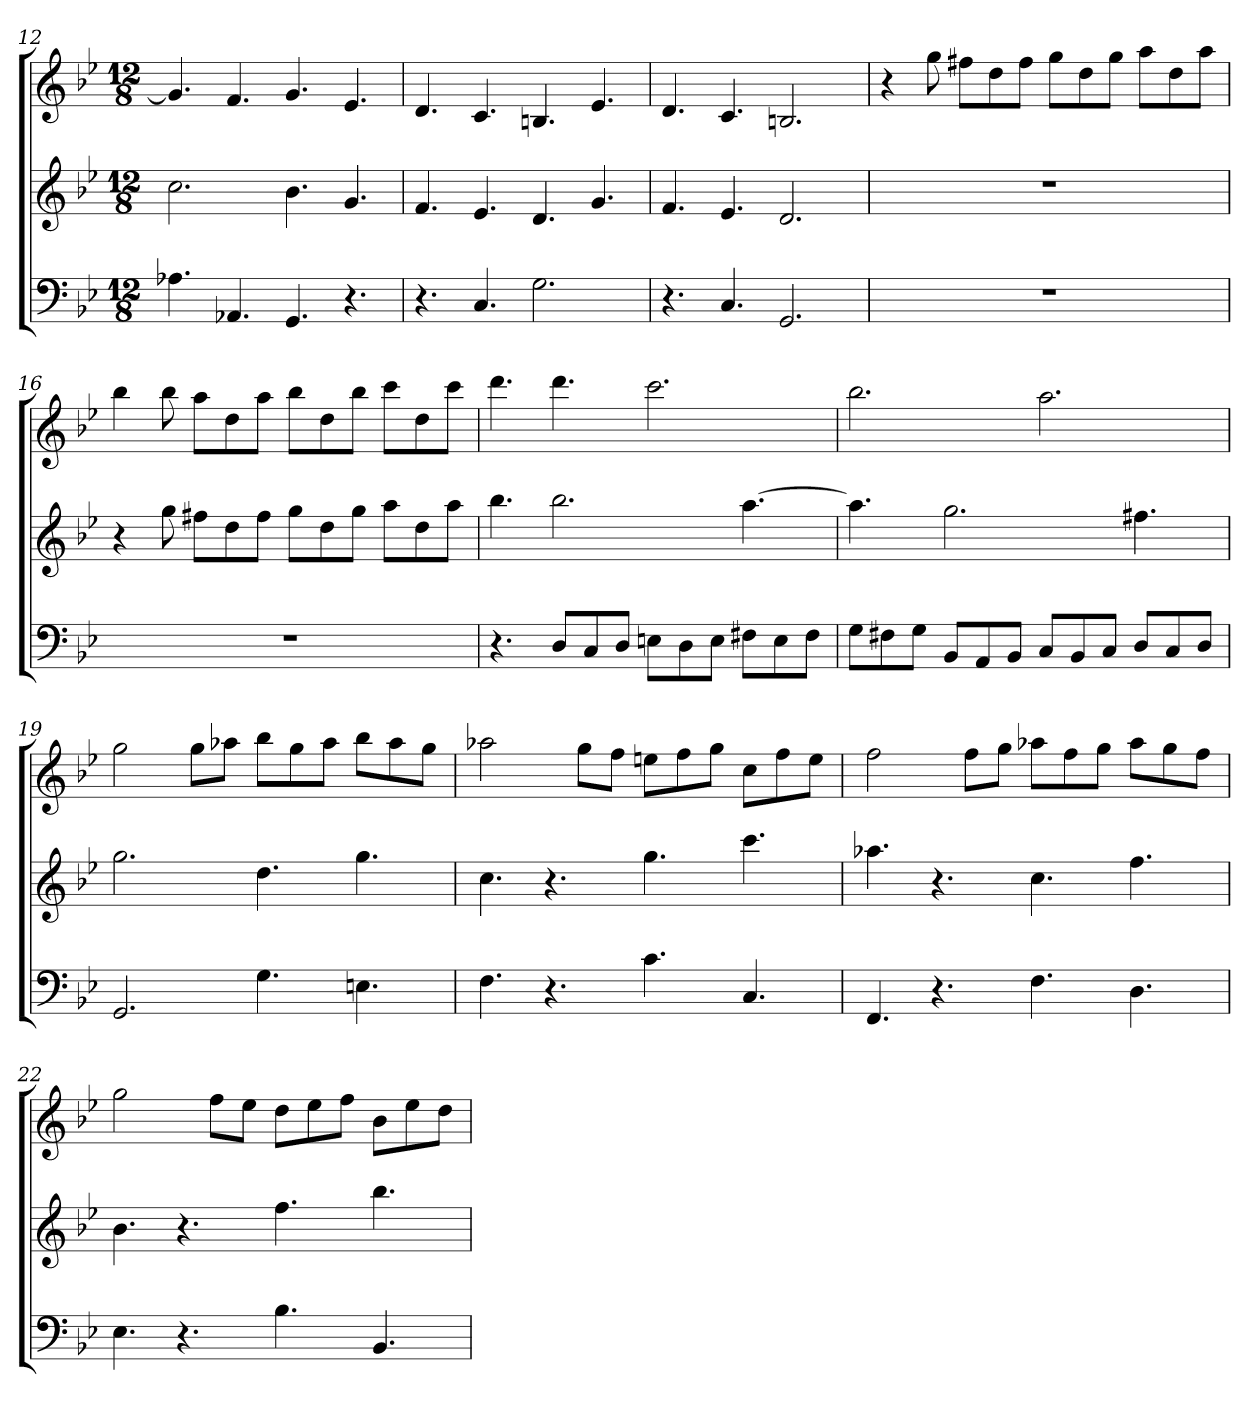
**kern	**kern	**kern
*part3	*part2	*part1
*staff3	*staff2	*staff1
*k[b-e-]	*k[b-e-]	*k[b-e-]
*g:	*g:	*g:
*M12/8	*M12/8	*M12/8
=12	=12	=12
4.A-X	2.cc	4.g]
4.AA-X	.	4.f
4.GG	4.b-	4.g
4.r	4.g	4.e-
=13	=13	=13
4.r	4.f	4.d
4.C	4.e-	4.c
2.G	4.d	4.Bn
.	4.g	4.e-
=14	=14	=14
4.r	4.f	4.d
4.C	4.e-	4.c
2.GG	2.d	2.Bn
=15	=15	=15
1.r	1.r	4r
.	.	8gg
.	.	8ff#XL
.	.	8dd
.	.	8ff#J
.	.	8ggL
.	.	8dd
.	.	8ggJ
.	.	8aaL
.	.	8dd
.	.	8aaJ
=16	=16	=16
1.r	4r	4bb-
.	8gg	8bb-
.	8ff#XL	8aaL
.	8dd	8dd
.	8ff#J	8aaJ
.	8ggL	8bb-L
.	8dd	8dd
.	8ggJ	8bb-J
.	8aaL	8cccL
.	8dd	8dd
.	8aaJ	8cccJ
=17	=17	=17
4.r	4.bb-	4.ddd
8DL	2.bb-	4.ddd
8C	.	.
8DJ	.	.
8EnL	.	2.ccc
8D	.	.
8EJ	.	.
8F#XL	[4.aa	.
8E	.	.
8F#J	.	.
=18	=18	=18
8GL	4.aa]	2.bb-
8F#X	.	.
8GJ	.	.
8BB-L	2.gg	.
8AA	.	.
8BB-J	.	.
8CL	.	2.aa
8BB-	.	.
8CJ	.	.
8DL	4.ff#X	.
8C	.	.
8DJ	.	.
=19	=19	=19
2.GG	2.gg	2gg
.	.	8ggL
.	.	8aa-XJ
4.G	4.dd	8bb-L
.	.	8gg
.	.	8aa-J
4.En	4.gg	8bb-L
.	.	8aa-
.	.	8ggJ
=20	=20	=20
4.F	4.cc	2aa-X
4.r	4.r	.
.	.	8ggL
.	.	8ffJ
4.c	4.gg	8eenL
.	.	8ff
.	.	8ggJ
4.C	4.ccc	8ccL
.	.	8ff
.	.	8eeJ
=21	=21	=21
4.FF	4.aa-X	2ff
4.r	4.r	.
.	.	8ffL
.	.	8ggJ
4.F	4.cc	8aa-XL
.	.	8ff
.	.	8ggJ
4.D	4.ff	8aa-L
.	.	8gg
.	.	8ffJ
=22	=22	=22
4.E-	4.b-	2gg
4.r	4.r	.
.	.	8ffL
.	.	8ee-J
4.B-	4.ff	8ddL
.	.	8ee-
.	.	8ffJ
4.BB-	4.bb-	8b-L
.	.	8ee-
.	.	8ddJ
=	=	=
*-	*-	*-
